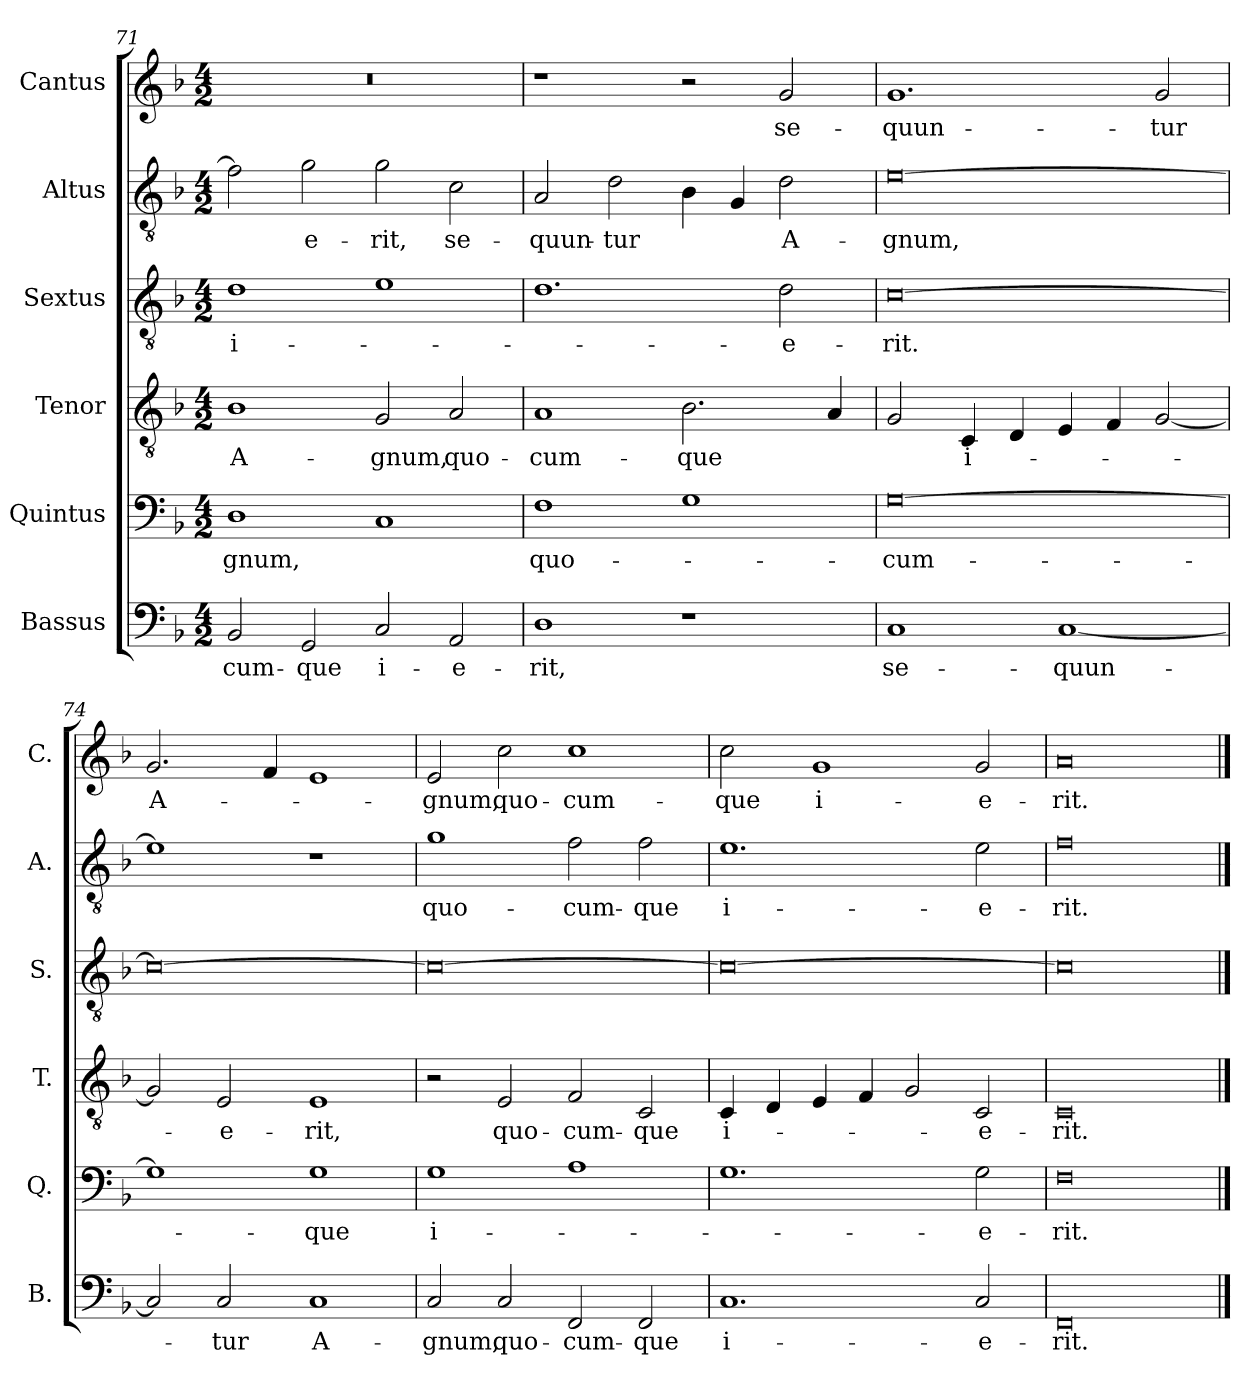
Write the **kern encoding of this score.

**kern	**text	**kern	**text	**kern	**text	**kern	**text	**kern	**text	**kern	**text
*part6	*part6	*part5	*part5	*part4	*part4	*part3	*part3	*part2	*part2	*part1	*part1
*staff6	*staff6	*staff5	*staff5	*staff4	*staff4	*staff3	*staff3	*staff2	*staff2	*staff1	*staff1
*I"Bassus	*	*I"Quintus	*	*I"Tenor	*	*I"Sextus	*	*I"Altus	*	*I"Cantus	*
*I'B.	*	*I'Q.	*	*I'T.	*	*I'S.	*	*I'A.	*	*I'C.	*
*clefF4	*	*clefF4	*	*clefGv2	*	*clefGv2	*	*clefGv2	*	*clefG2	*
*k[b-]	*	*k[b-]	*	*k[b-]	*	*k[b-]	*	*k[b-]	*	*k[b-]	*
*M4/2	*	*M4/2	*	*M4/2	*	*M4/2	*	*M4/2	*	*M4/2	*
=71	=71	=71	=71	=71	=71	=71	=71	=71	=71	=71	=71
!	!LO:LY:b	!	!LO:LY:b	!	!LO:LY:b	!	!LO:LY:b	!	!	!	!
2BB-/	-cum-	1D	-gnum,	1B-	A-	1d	i-	2f\]	.	0r	.
!	!LO:LY:b	!	!	!	!	!	!	!	!LO:LY:b	!	!
2GG/	-que	.	.	.	.	.	.	2g\	-e-	.	.
!	!LO:LY:b	!	!	!	!LO:LY:b	!	!	!	!LO:LY:b	!	!
2C/	i-	1C	.	2G/	-gnum,	1e	.	2g\	-rit,	.	.
!	!LO:LY:b	!	!	!	!LO:LY:b	!	!	!	!LO:LY:b	!	!
2AA/	-e-	.	.	2A/	quo-	.	.	2c\	se-	.	.
=72	=72	=72	=72	=72	=72	=72	=72	=72	=72	=72	=72
!	!LO:LY:b	!	!LO:LY:b	!	!LO:LY:b	!	!	!	!LO:LY:b	!	!
1D	-rit,	1F	quo-	1A	-cum-	1.d	.	2A/	-quun-	1r	.
!	!	!	!	!	!	!	!	!	!LO:LY:b	!	!
.	.	.	.	.	.	.	.	2d\	-tur	.	.
!	!	!	!	!	!LO:LY:b	!	!	!	!	!	!
1r	.	1G	.	2.B-\	-que	.	.	4B-\	.	2r	.
.	.	.	.	.	.	.	.	4G/	.	.	.
!	!	!	!	!	!	!	!LO:LY:b	!	!LO:LY:b	!	!LO:LY:b
.	.	.	.	.	.	2d\	-e-	2d\	A-	2g/	se-
.	.	.	.	4A/	.	.	.	.	.	.	.
=73	=73	=73	=73	=73	=73	=73	=73	=73	=73	=73	=73
!	!LO:LY:b	!	!LO:LY:b	!	!	!	!LO:LY:b	!	!LO:LY:b	!	!LO:LY:b
1C	se-	[0G	-cum-	2G/	.	[0c	-rit.	[0e	-gnum,	1.g	-quun-
!	!	!	!	!	!LO:LY:b	!	!	!	!	!	!
.	.	.	.	4C/	i-	.	.	.	.	.	.
.	.	.	.	4D/	.	.	.	.	.	.	.
!	!LO:LY:b	!	!	!	!	!	!	!	!	!	!
[1C	-quun-	.	.	4E/	.	.	.	.	.	.	.
.	.	.	.	4F/	.	.	.	.	.	.	.
!	!	!	!	!	!	!	!	!	!	!	!LO:LY:b
.	.	.	.	[2G/	.	.	.	.	.	2g/	-tur
!!LO:PB:g=z
=74	=74	=74	=74	=74	=74	=74	=74	=74	=74	=74	=74
!	!	!	!	!	!	!	!	!	!	!	!LO:LY:b
2C/]	.	1G]	.	2G/]	.	0c_	.	1e]	.	2.g/	A-
!	!LO:LY:b	!	!	!	!LO:LY:b	!	!	!	!	!	!
2C/	-tur	.	.	2E/	-e-	.	.	.	.	.	.
.	.	.	.	.	.	.	.	.	.	4f/	.
!	!LO:LY:b	!	!LO:LY:b	!	!LO:LY:b	!	!	!	!	!	!
1C	A-	1G	-que	1E	-rit,	.	.	1r	.	1e	.
=75	=75	=75	=75	=75	=75	=75	=75	=75	=75	=75	=75
!	!LO:LY:b	!	!LO:LY:b	!	!	!	!	!	!LO:LY:b	!	!LO:LY:b
2C/	-gnum,	1G	i-	2r	.	0c_	.	1g	quo-	2e/	-gnum,
!	!LO:LY:b	!	!	!	!LO:LY:b	!	!	!	!	!	!LO:LY:b
2C/	quo-	.	.	2E/	quo-	.	.	.	.	2cc\	quo-
!	!LO:LY:b	!	!	!	!LO:LY:b	!	!	!	!LO:LY:b	!	!LO:LY:b
2FF/	-cum-	1A	.	2F/	-cum-	.	.	2f\	-cum-	1cc	-cum-
!	!LO:LY:b	!	!	!	!LO:LY:b	!	!	!	!LO:LY:b	!	!
2FF/	-que	.	.	2C/	-que	.	.	2f\	-que	.	.
=76	=76	=76	=76	=76	=76	=76	=76	=76	=76	=76	=76
!	!LO:LY:b	!	!	!	!LO:LY:b	!	!	!	!LO:LY:b	!	!LO:LY:b
1.C	i-	1.G	.	4C/	i-	0c_	.	1.e	i-	2cc\	-que
.	.	.	.	4D/	.	.	.	.	.	.	.
!	!	!	!	!	!	!	!	!	!	!	!LO:LY:b
.	.	.	.	4E/	.	.	.	.	.	1g	i-
.	.	.	.	4F/	.	.	.	.	.	.	.
.	.	.	.	2G/	.	.	.	.	.	.	.
!	!LO:LY:b	!	!LO:LY:b	!	!LO:LY:b	!	!	!	!LO:LY:b	!	!LO:LY:b
2C/	-e-	2G\	-e-	2C/	-e-	.	.	2e\	-e-	2g/	-e-
=77	=77	=77	=77	=77	=77	=77	=77	=77	=77	=77	=77
!	!LO:LY:b	!	!LO:LY:b	!	!LO:LY:b	!	!	!	!LO:LY:b	!	!LO:LY:b
0FF	-rit.	0F	-rit.	0C	-rit.	0c]	.	0f	-rit.	0a	-rit.
==	==	==	==	==	==	==	==	==	==	==	==
*-	*-	*-	*-	*-	*-	*-	*-	*-	*-	*-	*-
